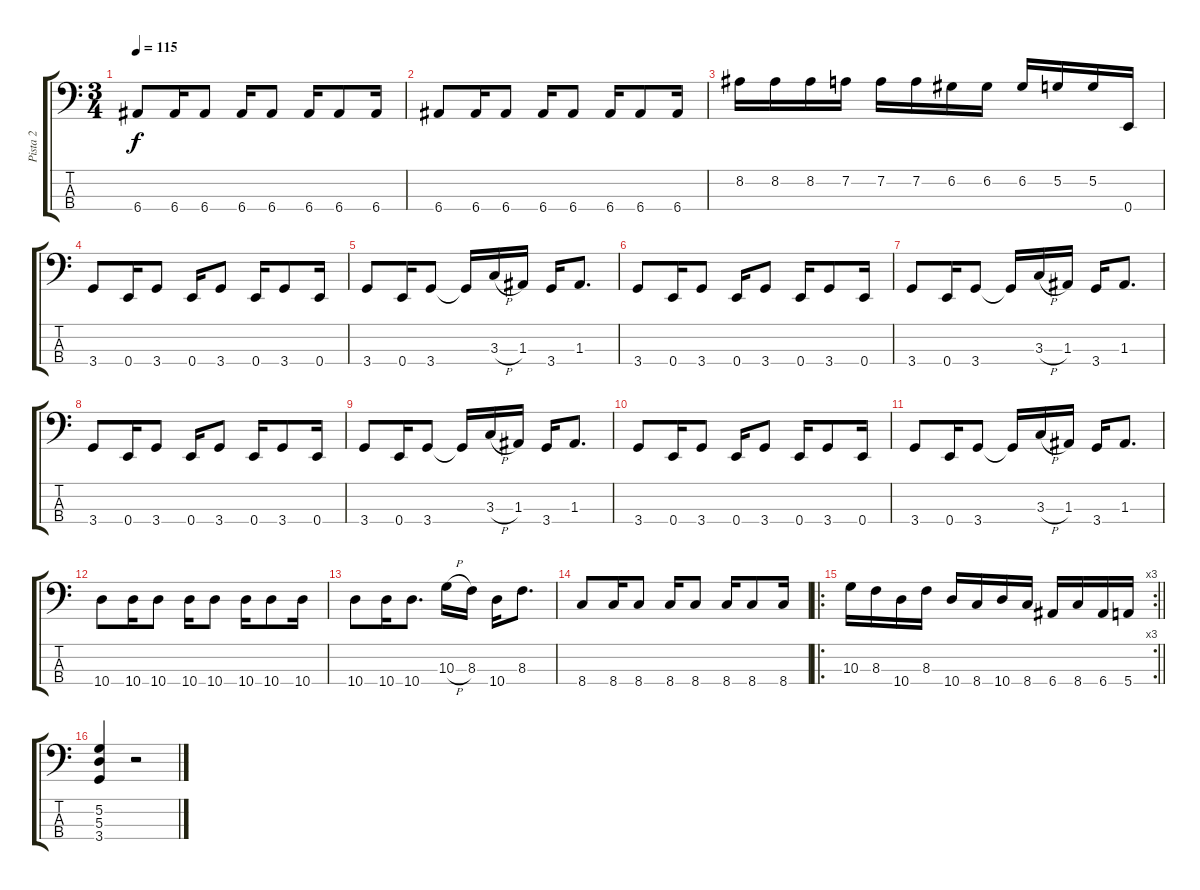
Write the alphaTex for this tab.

\track ("Pista 2" "Pista 2") {instrument electricbasspick}
\staff {score tabs}
\tuning (G2 D2 A1 E1) {hide}
\ts (3 4)
\tempo 115
\clef f4
\ks c
6.4.8{dy f} 6.4.16 6.4.8 6.4.16 6.4.8 6.4.16 6.4.8 6.4.16 |
6.4.8 6.4.16 6.4.8 6.4.16 6.4.8 6.4.16 6.4.8 6.4.16 |
8.2.16 8.2.16 8.2.16 7.2.16 7.2.16 7.2.16 6.2.16 6.2.16 6.2.16 5.2.16 5.2.16 0.4.16 |
3.4.8 0.4.16 3.4.8 0.4.16 3.4.8 0.4.16 3.4.8 0.4.16 |
3.4.8 0.4.16 3.4.8 3.4{t}.16 3.3{h}.16 1.3.16 3.4.16 1.3.8{d} |
3.4.8 0.4.16 3.4.8 0.4.16 3.4.8 0.4.16 3.4.8 0.4.16 |
3.4.8 0.4.16 3.4.8 3.4{t}.16 3.3{h}.16 1.3.16 3.4.16 1.3.8{d} |
3.4.8 0.4.16 3.4.8 0.4.16 3.4.8 0.4.16 3.4.8 0.4.16 |
3.4.8 0.4.16 3.4.8 3.4{t}.16 3.3{h}.16 1.3.16 3.4.16 1.3.8{d} |
3.4.8 0.4.16 3.4.8 0.4.16 3.4.8 0.4.16 3.4.8 0.4.16 |
3.4.8 0.4.16 3.4.8 3.4{t}.16 3.3{h}.16 1.3.16 3.4.16 1.3.8{d} |
10.4.8 10.4.16 10.4.8 10.4.16 10.4.8 10.4.16 10.4.8 10.4.16 |
10.4.8 10.4.16 10.4.8{d} 10.3{h}.16 8.3.16 10.4.16 8.3.8{d} |
8.4.8 8.4.16 8.4.8 8.4.16 8.4.8 8.4.16 8.4.8 8.4.16 |
\ro
\rc 3
\barLineRight lightlight
10.3.16 8.3.16 10.4.16 8.3.16 10.4.16 8.4.16 10.4.16 8.4.16 6.4.16 8.4.16 6.4.16 5.4.16 |
(5.2 5.3 3.4).4 r.2
